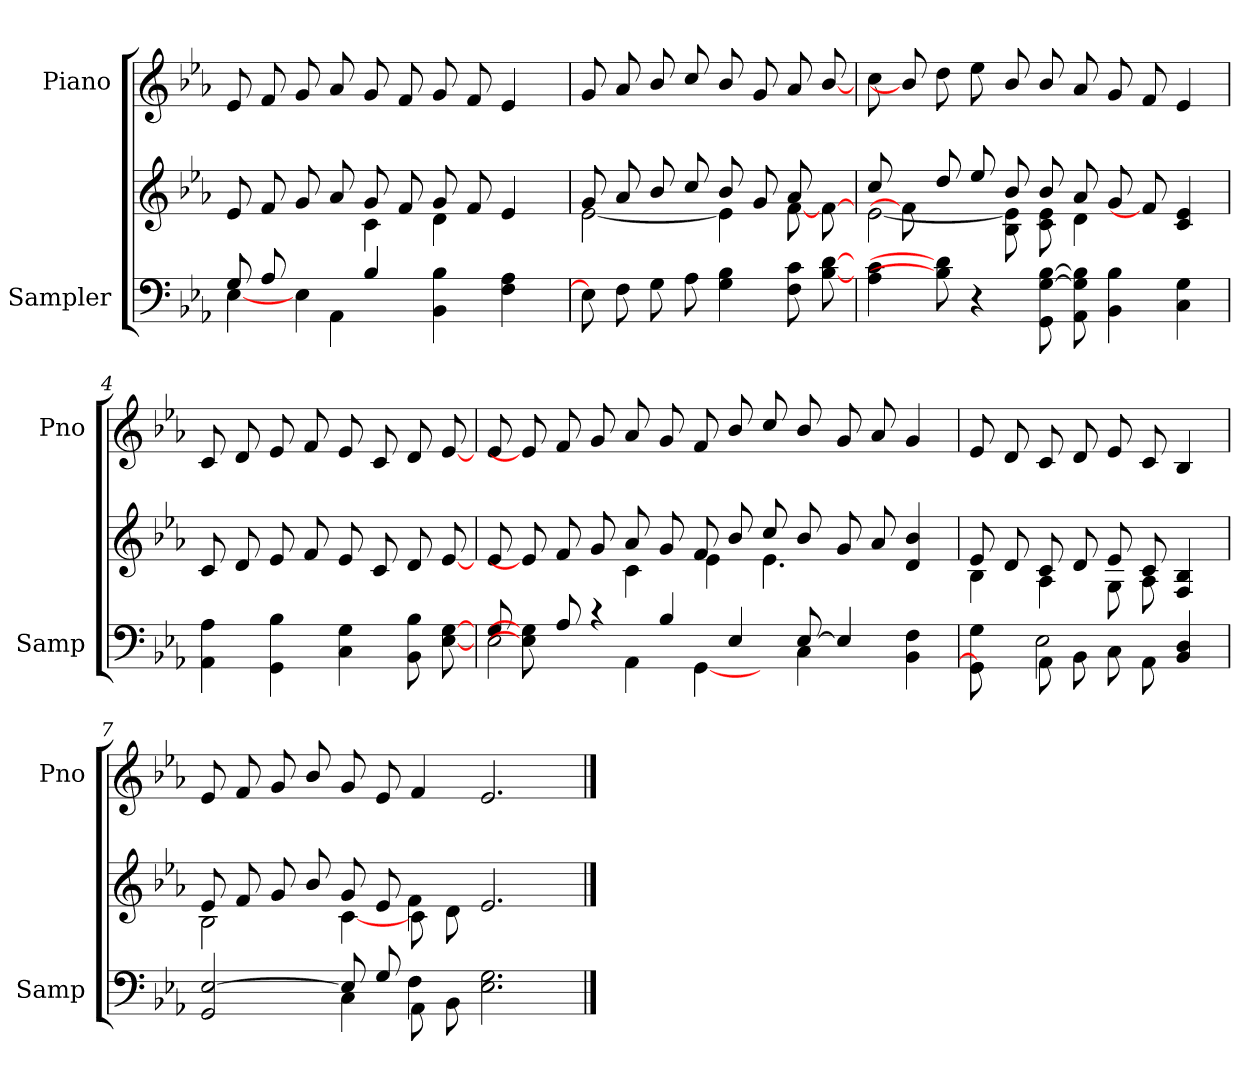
**kern	**kern	**kern
*part2	*part2	*part1
*staff3	*staff2	*staff1
*I"Sampler	*	*I"Piano
*I'Samp	*	*I'Pno
*clefF4	*clefG2	*clefG2
*k[b-e-a-]	*k[b-e-a-]	*k[b-e-a-]
*E-:	*E-:	*E-:
=1	=1	=1
*^	*^	*
8G/	[4E-	8e-/	2ryy	8e-/
8A-/	.	8f/	.	8f/
4E-\	8ryy	8g/	.	8g/
.	4AA-	8a-/	.	8a-/
4B-/	.	8g/	4c	8g
.	2ryy	8f/	.	8f
4BB-\ 4B-\	.	8g/	4d	8g/
.	.	8f/	.	8f/
4F\ 4A-\	.	4e-/	4ryy	4e-/
.	8ryy	.	.	.
*v	*v	*	*	*
=2	=2	=2	=2
8E-\]	8g/	[2e-	8g/
8F\	8a-/	.	8a-/
8G\	8b-/	.	8b-/
8A-\	8cc/	.	8cc/
4G\ 4B-\	8b-/	4e-]	8b-/
.	8g/	.	8g/
8F\ 8c\	8a-/	[8f	8a-/
[8B-\ [8d\	[8f\	8ryy	[8b-/
=3	=3	=3	=3
4A-\ 4c\	8cc/	[2e-	8cc\
.	8f\]	.	8b-/]
8B-\] 8d\]	8dd/	.	8dd\
4r	8ee-/	.	8ee-\
.	8b-/	8B- 8e-]	8b-/
8GG\ [8G\ [8B-\	8b-/	8c 8e-	8b-/
8AA-\ 8G\] 8B-\]	8a-/	4d	8a-/
4BB-\ 4B-\	8g/	.	8g/
.	8f/]	4.ryy	8f/
4C\ 4G\	4c/ 4e-/	.	4e-/
*	*v	*v	*
=4	=4	=4
4AA-\ 4A-\	8c/	8c/
.	8d/	8d/
4GG\ 4B-\	8e-/	8e-/
.	8f/	8f/
4C\ 4G\	8e-/	8e-/
.	8c/	8c/
8BB-\ 8B-\	8d/	8d/
[8E-\ [8G\	[8e-/	[8e-/
=5	=5	=5
*^	*^	*
8G/	2E-	8e-/	2ryy	8e-/
8E-\] 8G\]	.	8e-/]	.	8e-/]
8A-/	.	8f/	.	8f/
4r	.	8g/	.	8g/
.	4AA-	8a-/	4c	8a-/
4B-/	.	8g/	.	8g/
.	[4GG	8f/	4e-	8f/
4E-/	.	8b-/	.	8b-/
.	8ryy	8cc/	4.e-	8cc/
[8E-/	4C	8b-/	.	8b-/
4E-/]	.	8g/	.	8g/
.	4.ryy	8a-/	4.ryy	8a-/
4BB-\ 4F\	.	4d/ 4b-/	.	4g/
=6	=6	=6	=6	=6
4GG\ 4G\	8GG]	8e-/	4B-	8e-/
.	8ryy	8d/	.	8d/
8AA-\	2E-	8c/	4A-	8c/
8BB-\	.	8d/	.	8d/
8C\	.	8e-/	8G	8e-/
8AA-\	.	8c/	8A-	8c/
4BB-/ 4D/	4ryy	4F/ 4B-/	4ryy	4B-/
=7	=7	=7	=7	=7
2GG/ [2E-/	2ryy	8e-/	2B-	8e-
.	.	8f/	.	8f
.	.	8g/	.	8g
.	.	8b-/	.	8b-/
8E-/]	4C	8g/	[4c	8g
8G/	.	8e-/	.	8e-
8AA-\	4F	8c\	4f	4f
8BB-\	.	8d\	.	.
2.E-\ 2.G\	2.ryy	2.e-/	2.ryy	2.e-
*v	*v	*	*	*
*	*v	*v	*
==	==	==
*-	*-	*-
